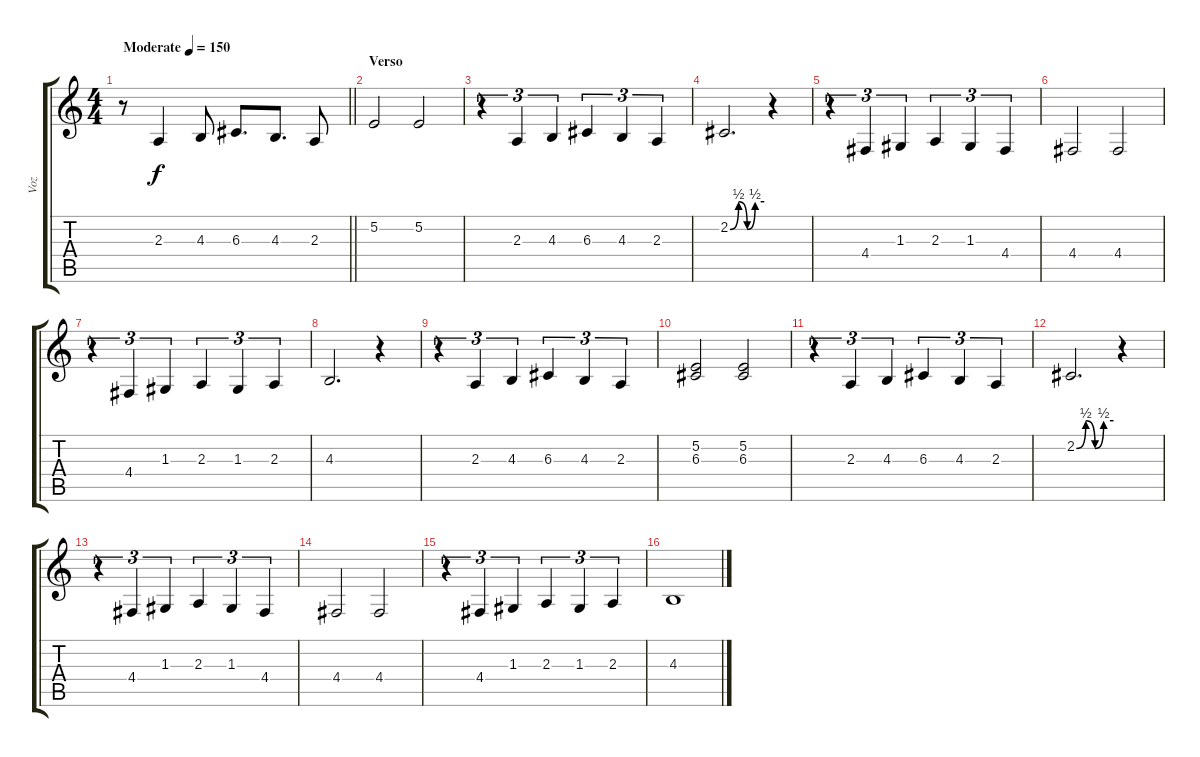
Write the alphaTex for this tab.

\track ("Voz" "Voz") {instrument tenorsax}
\staff {score tabs}
\tuning (E4 B3 G3 D3 A2 E2) {hide}
\ts (4 4)
\tempo (150 "Moderate")
\clef g2
\barLineRight lightlight
\ks c
r.8{dy f instrument tenorsax} 2.3.4 4.3.8 6.3.8{d} 4.3.8{d} 2.3.8 |
\section ("" "Verso")
5.2.2 5.2.2 |
r.4{tu (3 2)} 2.3.4{tu (3 2)} 4.3.4{tu (3 2)} 6.3.4{tu (3 2)} 4.3.4{tu (3 2)} 2.3.4{tu (3 2)} |
2.2{be (custom 0 0 15 2 30 0 44 2 60 2)}.2{d} r.4 |
r.4{tu (3 2)} 4.4.4{tu (3 2)} 1.3.4{tu (3 2)} 2.3.4{tu (3 2)} 1.3.4{tu (3 2)} 4.4.4{tu (3 2)} |
4.4.2 4.4.2 |
r.4{tu (3 2)} 4.4.4{tu (3 2)} 1.3.4{tu (3 2)} 2.3.4{tu (3 2)} 1.3.4{tu (3 2)} 2.3.4{tu (3 2)} |
4.3.2{d} r.4 |
r.4{tu (3 2)} 2.3.4{tu (3 2)} 4.3.4{tu (3 2)} 6.3.4{tu (3 2)} 4.3.4{tu (3 2)} 2.3.4{tu (3 2)} |
(5.2 6.3).2 (5.2 6.3).2 |
r.4{tu (3 2)} 2.3.4{tu (3 2)} 4.3.4{tu (3 2)} 6.3.4{tu (3 2)} 4.3.4{tu (3 2)} 2.3.4{tu (3 2)} |
2.2{be (custom 0 0 15 2 30 0 44 2 60 2)}.2{d} r.4 |
r.4{tu (3 2)} 4.4.4{tu (3 2)} 1.3.4{tu (3 2)} 2.3.4{tu (3 2)} 1.3.4{tu (3 2)} 4.4.4{tu (3 2)} |
4.4.2 4.4.2 |
r.4{tu (3 2)} 4.4.4{tu (3 2)} 1.3.4{tu (3 2)} 2.3.4{tu (3 2)} 1.3.4{tu (3 2)} 2.3.4{tu (3 2)} |
4.3.1
